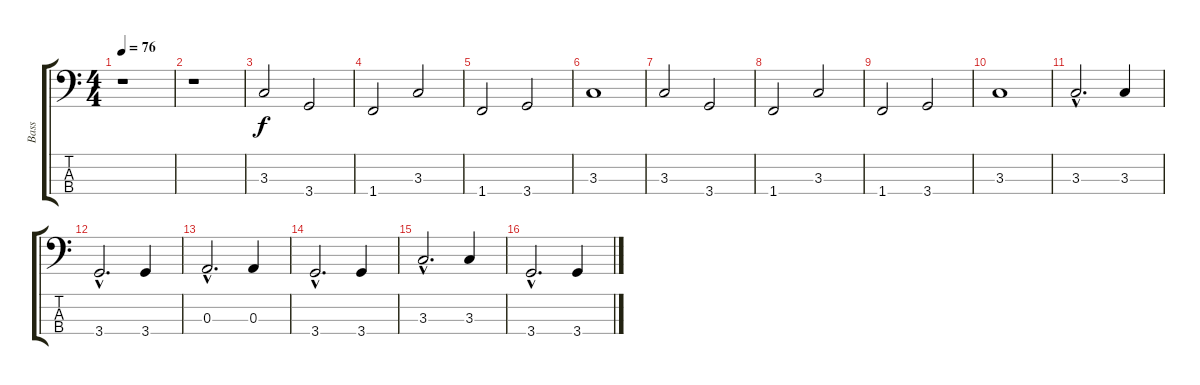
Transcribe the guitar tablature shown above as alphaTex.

\track ("Bass" "Bass") {instrument electricbassfinger}
\staff {score tabs}
\tuning (G2 D2 A1 E1) {hide}
\ts (4 4)
\tempo 76
\clef f4
\ks c
r.1{dy f instrument electricbassfinger} |
r.1 |
3.3.2 3.4.2 |
1.4.2 3.3.2 |
1.4.2 3.4.2 |
3.3.1 |
3.3.2 3.4.2 |
1.4.2 3.3.2 |
1.4.2 3.4.2 |
3.3.1 |
3.3{hac}.2{d} 3.3.4 |
3.4{hac}.2{d} 3.4.4 |
0.3{hac}.2{d} 0.3.4 |
3.4{hac}.2{d} 3.4.4 |
3.3{hac}.2{d} 3.3.4 |
3.4{hac}.2{d} 3.4.4
